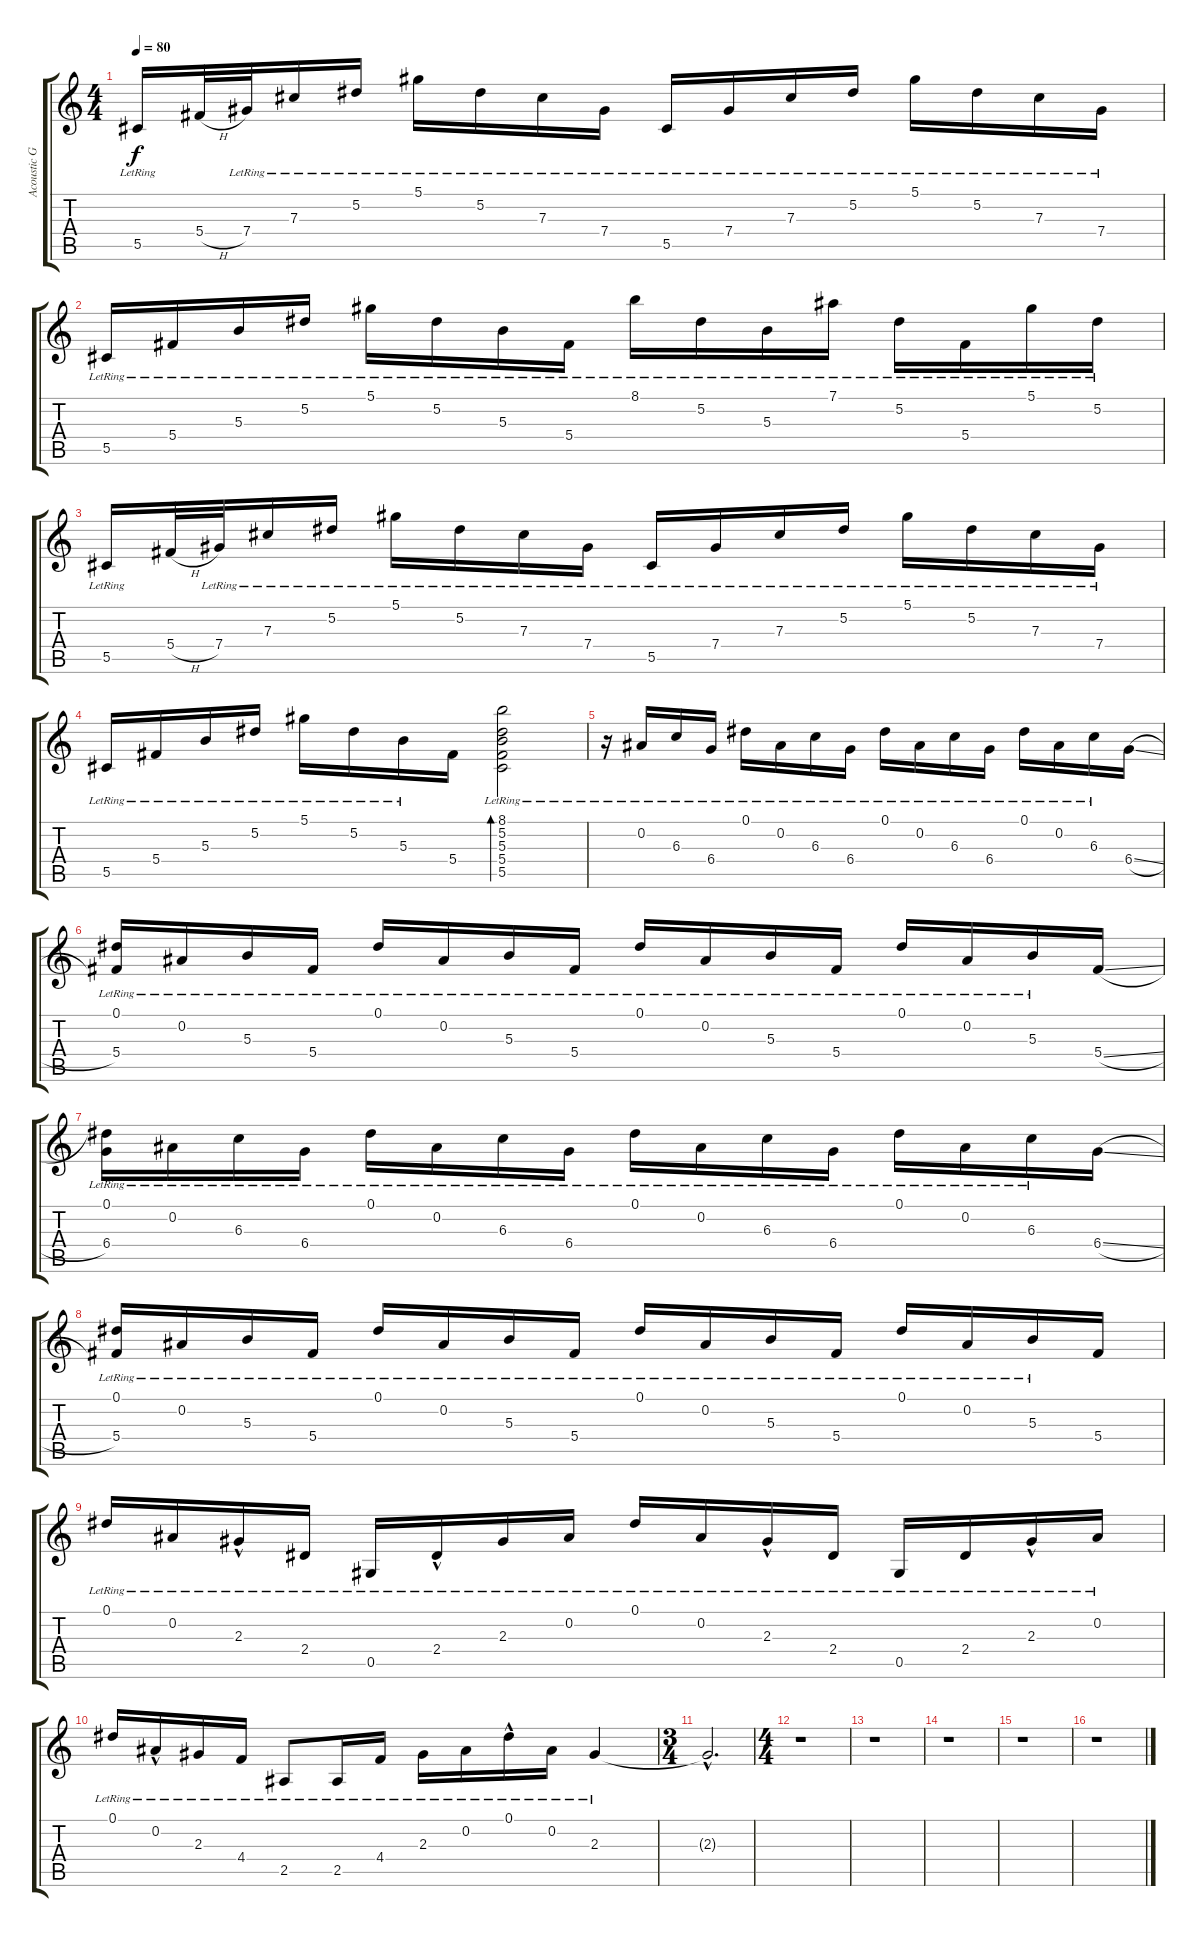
\track ("Acoustic Guitar 2" "Acoustic G") {instrument acousticguitarsteel}
\staff {score tabs}
\tuning (Eb4 Bb3 Gb3 Db3 Ab2 Eb2) {hide}
\ts (4 4)
\tempo 80
\clef g2
\ks c
5.5{lr}.16{dy f} 5.4{h}.32 7.4{lr}.32 7.3{lr}.16 5.2{lr}.16 5.1{lr}.16 5.2{lr}.16 7.3{lr}.16 7.4{lr}.16 5.5{lr}.16 7.4{lr}.16 7.3{lr}.16 5.2{lr}.16 5.1{lr}.16 5.2{lr}.16 7.3{lr}.16 7.4{lr}.16 |
5.5{lr}.16 5.4{lr}.16 5.3{lr}.16 5.2{lr}.16 5.1{lr}.16 5.2{lr}.16 5.3{lr}.16 5.4{lr}.16 8.1{lr}.16 5.2{lr}.16 5.3{lr}.16 7.1{lr}.16 5.2{lr}.16 5.4{lr}.16 5.1{lr}.16 5.2{lr}.16 |
5.5{lr}.16 5.4{h}.32 7.4{lr}.32 7.3{lr}.16 5.2{lr}.16 5.1{lr}.16 5.2{lr}.16 7.3{lr}.16 7.4{lr}.16 5.5{lr}.16 7.4{lr}.16 7.3{lr}.16 5.2{lr}.16 5.1{lr}.16 5.2{lr}.16 7.3{lr}.16 7.4{lr}.16 |
5.5{lr}.16 5.4{lr}.16 5.3{lr}.16 5.2{lr}.16 5.1{lr}.16 5.2{lr}.16 5.3{lr}.16 5.4.16 (8.1{lr} 5.2{lr} 5.3{lr} 5.4{lr} 5.5{lr}).2{bd 120} |
r.16{volume 5} 0.2{lr}.16{volume 14} 6.3{lr}.16 6.4{lr}.16 0.1{lr}.16 0.2{lr}.16 6.3{lr}.16 6.4{lr}.16 0.1{lr}.16 0.2{lr}.16 6.3{lr}.16 6.4{lr}.16 0.1{lr}.16 0.2{lr}.16 6.3{lr}.16 6.4{sl}.16 |
(0.1{lr} 5.4{lr}).16 0.2{lr}.16 5.3{lr}.16 5.4{lr}.16 0.1{lr}.16 0.2{lr}.16 5.3{lr}.16 5.4{lr}.16 0.1{lr}.16 0.2{lr}.16 5.3{lr}.16 5.4{lr}.16 0.1{lr}.16 0.2{lr}.16 5.3{lr}.16 5.4{sl}.16 |
(0.1{lr} 6.4{lr}).16 0.2{lr}.16 6.3{lr}.16 6.4{lr}.16 0.1{lr}.16 0.2{lr}.16 6.3{lr}.16 6.4{lr}.16 0.1{lr}.16 0.2{lr}.16 6.3{lr}.16 6.4{lr}.16 0.1{lr}.16 0.2{lr}.16 6.3{lr}.16 6.4{sl}.16 |
(0.1{lr} 5.4{lr}).16 0.2{lr}.16 5.3{lr}.16 5.4{lr}.16 0.1{lr}.16 0.2{lr}.16 5.3{lr}.16 5.4{lr}.16 0.1{lr}.16 0.2{lr}.16 5.3{lr}.16 5.4{lr}.16 0.1{lr}.16 0.2{lr}.16 5.3{lr}.16 5.4.16 |
0.1{lr}.16 0.2{lr}.16 2.3{hac lr}.16 2.4{lr}.16 0.5{lr}.16 2.4{hac lr}.16 2.3{lr}.16 0.2{lr}.16 0.1{lr}.16 0.2{lr}.16 2.3{hac lr}.16 2.4{lr}.16 0.5{lr}.16 2.4{lr}.16 2.3{hac lr}.16 0.2{lr}.16 |
0.1{lr}.16 0.2{hac lr}.16 2.3{lr}.16 4.4{lr}.16 2.5{lr}.8 2.5{lr}.16 4.4{lr}.16 2.3{lr}.16 0.2{lr}.16 0.1{hac lr}.16 0.2{lr}.16 2.3{lr}.4 |
\ts (3 4)
2.3{hac t}.2{d} |
\ts (4 4)
r.1 |
r.1 |
r.1 |
r.1 |
r.1
